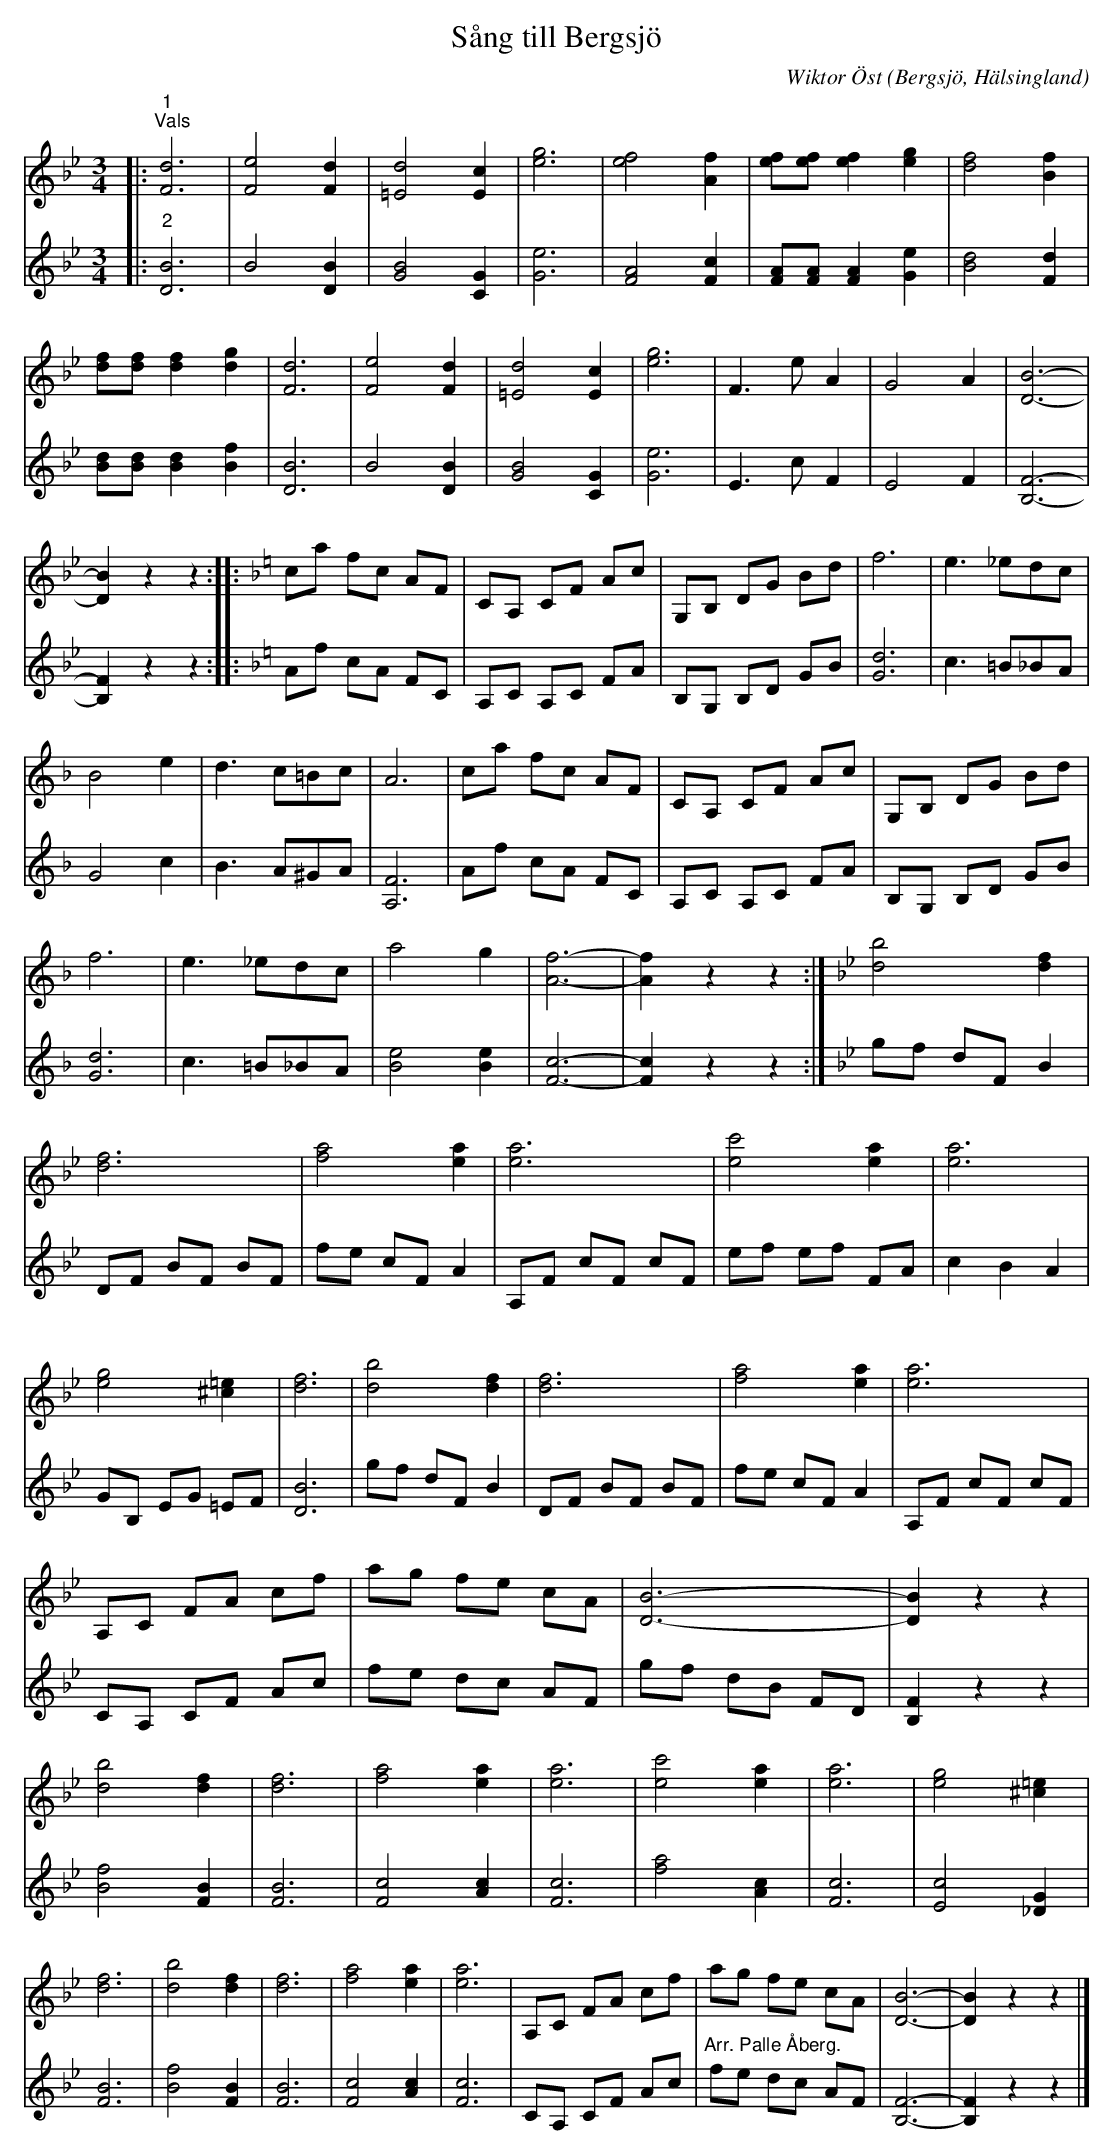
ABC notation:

X:1
T:Sång till Bergsjö
C:Wiktor Öst
O:Bergsjö, Hälsingland
L:1/8
M:3/4
K:Bb
V:1
|:"^1""^Vals" [Fd]6 | [Fe]4 [Fd]2 | [=Ed]4 [Ec]2 | [eg]6 | [ef]4 [Af]2 | [ef][ef] [ef]2 [eg]2 | [df]4 [Bf]2 | [df][df] [df]2 [dg]2 | [Fd]6 | [Fe]4 [Fd]2 |
[=Ed]4 [Ec]2 | [eg]6 | F3 e A2 | G4 A2 | [DB]6- | [DB]2 z2 z2 :: [K:F] ca fc AF | CA, CF Ac | G,B, DG Bd | f6 |
e3 _edc | B4 e2 | d3 c=Bc | A6 | ca fc AF | CA, CF Ac | G,B, DG Bd | f6 | e3 _edc | a4 g2 | [Af]6- | [Af]2 z2 z2 :|
[K:Bb] [db]4 [df]2 | [df]6 | [fa]4 [ea]2 | [ea]6 | [ec']4 [ea]2 | [ea]6 | [eg]4 [^c=e]2 | [df]6 | [db]4 [df]2 |
[df]6 | [fa]4 [ea]2 | [ea]6 | A,C FA cf | ag fe cA | [DB]6- | [DB]2 z2 z2 | [db]4 [df]2 | [df]6 | [fa]4 [ea]2 |
[ea]6 | [ec']4 [ea]2 | [ea]6 | [eg]4 [^c=e]2 | [df]6 | [db]4 [df]2 | [df]6 | [fa]4 [ea]2 | [ea]6 | A,C FA cf | ag fe cA | [DB]6- | [DB]2 z2 z2 |]
V:2
|:"^2" [DB]6 | B4 [DB]2 | [GB]4 [CG]2 | [Ge]6 | [FA]4 [Fc]2 | [FA][FA] [FA]2 [Ge]2 | [Bd]4 [Fd]2 | [Bd][Bd] [Bd]2 [Bf]2 | [DB]6 | B4 [DB]2 |
[GB]4 [CG]2 | [Ge]6 | E3 c F2 | E4 F2 | [B,F]6- | [B,F]2 z2 z2 ::[K:F] Af cA FC | A,C A,C FA | B,G, B,D GB | [Gd]6 |
c3 =B_BA | G4 c2 | B3 A^GA | [A,F]6 | Af cA FC | A,C A,C FA | B,G, B,D GB | [Gd]6 | c3 =B_BA | [Be]4 [Be]2 | [Fc]6- | [Fc]2 z2 z2 :|
[K:Bb] gf dF B2 | DF BF BF | fe cF A2 | A,F cF cF | ef ef FA | c2 B2 A2 | GB, EG =EF | [DB]6 | gf dF B2 | DF BF BF |
fe cF A2 | A,F cF cF | CA, CF Ac | fe dc AF | gf dB FD | [B,F]2 z2 z2 | [Bf]4 [FB]2 | [FB]6 | [Fc]4 [Ac]2 | [Fc]6 |
[fa]4 [Ac]2 | [Fc]6 | [Ec]4 [_DG]2 | [FB]6 | [Bf]4 [FB]2 | [FB]6 | [Fc]4 [Ac]2 | [Fc]6 | CA, CF Ac | "^Arr. Palle Åberg." fe dc AF | [B,F]6- | [B,F]2 z2 z2 |]
